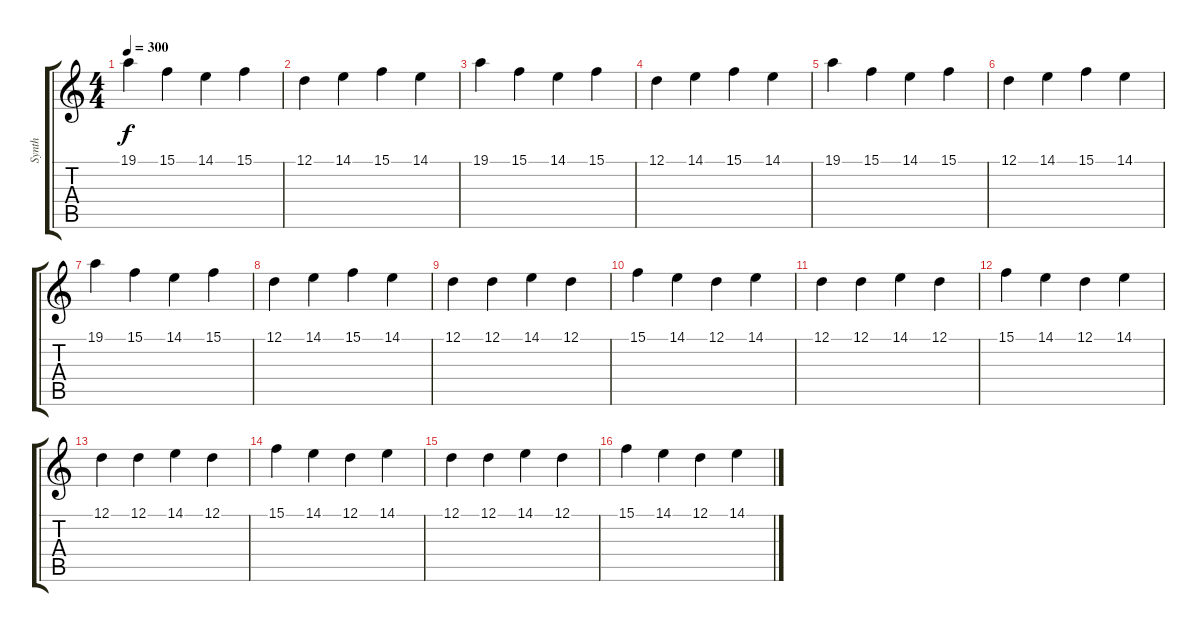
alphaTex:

\track ("Synth" "Synth") {instrument fx4atmosphere}
\staff {score tabs}
\tuning (D4 A3 F3 C3 G2 D2) {hide}
\ts (4 4)
\tempo 300
\clef g2
\ks c
19.1.4{dy f} 15.1.4 14.1.4 15.1.4 |
12.1.4 14.1.4 15.1.4 14.1.4 |
19.1.4 15.1.4 14.1.4 15.1.4 |
12.1.4 14.1.4 15.1.4 14.1.4 |
19.1.4 15.1.4 14.1.4 15.1.4 |
12.1.4 14.1.4 15.1.4 14.1.4 |
19.1.4 15.1.4 14.1.4 15.1.4 |
12.1.4 14.1.4 15.1.4 14.1.4 |
12.1.4 12.1.4 14.1.4 12.1.4 |
15.1.4 14.1.4 12.1.4 14.1.4 |
12.1.4 12.1.4 14.1.4 12.1.4 |
15.1.4 14.1.4 12.1.4 14.1.4 |
12.1.4 12.1.4 14.1.4 12.1.4 |
15.1.4 14.1.4 12.1.4 14.1.4 |
12.1.4 12.1.4 14.1.4 12.1.4 |
15.1.4 14.1.4 12.1.4 14.1.4
